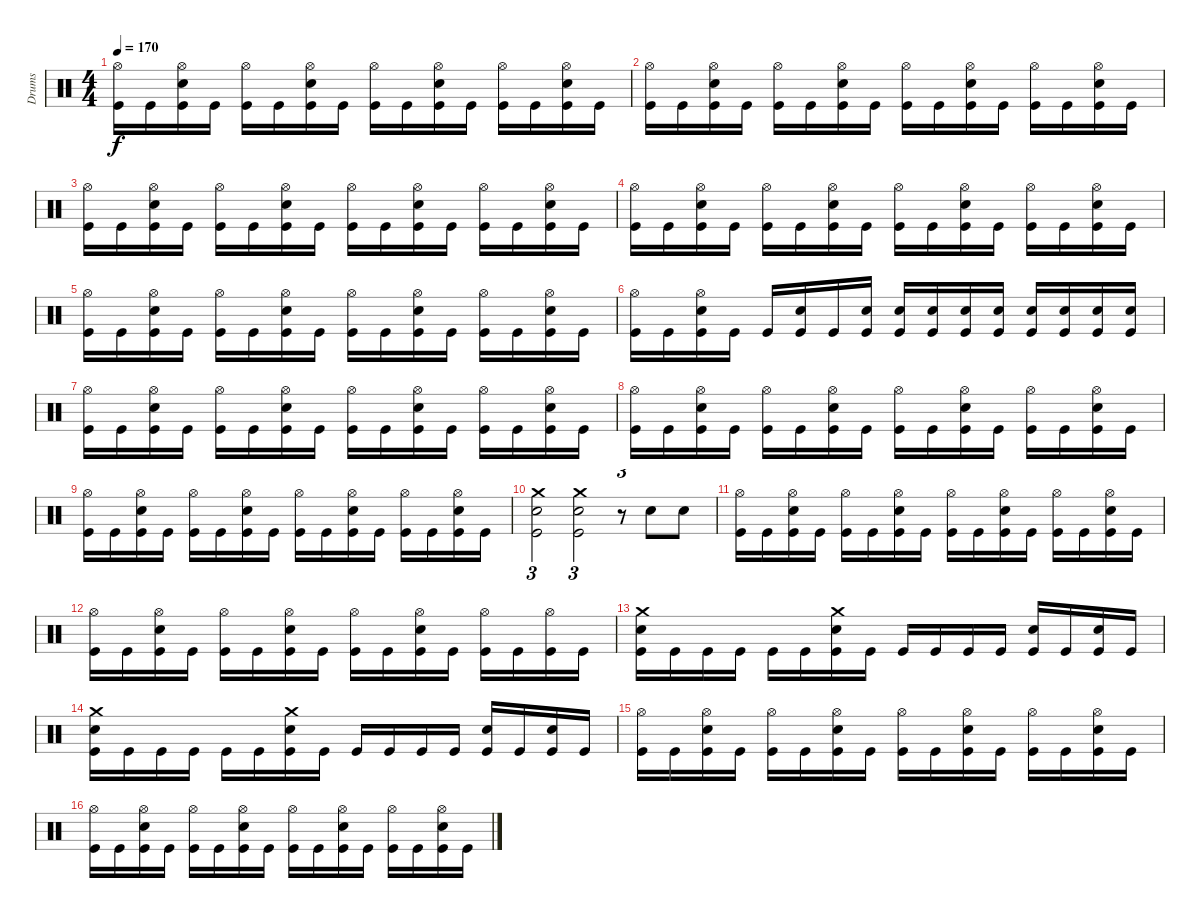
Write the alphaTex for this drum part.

\track ("Drums" "Drums") {instrument percussion}
\staff {score}
\articulation defaults
\ts (4 4)
\tempo 170
\clef neutral
\ks c
("Hi-Hat (open)" "Kick (hit)").16{dy f} "Kick (hit)".16 ("Hi-Hat (open)" "Snare (hit) 2" "Kick (hit)").16 "Kick (hit)".16 ("Hi-Hat (open)" "Kick (hit)").16 "Kick (hit)".16 ("Hi-Hat (open)" "Snare (hit) 2" "Kick (hit)").16 "Kick (hit)".16 ("Hi-Hat (open)" "Kick (hit)").16 "Kick (hit)".16 ("Hi-Hat (open)" "Snare (hit) 2" "Kick (hit)").16 "Kick (hit)".16 ("Hi-Hat (open)" "Kick (hit)").16 "Kick (hit)".16 ("Hi-Hat (open)" "Snare (hit) 2" "Kick (hit)").16 "Kick (hit)".16 |
("Hi-Hat (open)" "Kick (hit)").16 "Kick (hit)".16 ("Hi-Hat (open)" "Snare (hit) 2" "Kick (hit)").16 "Kick (hit)".16 ("Hi-Hat (open)" "Kick (hit)").16 "Kick (hit)".16 ("Hi-Hat (open)" "Snare (hit) 2" "Kick (hit)").16 "Kick (hit)".16 ("Hi-Hat (open)" "Kick (hit)").16 "Kick (hit)".16 ("Hi-Hat (open)" "Snare (hit) 2" "Kick (hit)").16 "Kick (hit)".16 ("Hi-Hat (open)" "Kick (hit)").16 "Kick (hit)".16 ("Hi-Hat (open)" "Snare (hit) 2" "Kick (hit)").16 "Kick (hit)".16 |
("Hi-Hat (open)" "Kick (hit)").16 "Kick (hit)".16 ("Hi-Hat (open)" "Snare (hit) 2" "Kick (hit)").16 "Kick (hit)".16 ("Hi-Hat (open)" "Kick (hit)").16 "Kick (hit)".16 ("Hi-Hat (open)" "Snare (hit) 2" "Kick (hit)").16 "Kick (hit)".16 ("Hi-Hat (open)" "Kick (hit)").16 "Kick (hit)".16 ("Hi-Hat (open)" "Snare (hit) 2" "Kick (hit)").16 "Kick (hit)".16 ("Hi-Hat (open)" "Kick (hit)").16 "Kick (hit)".16 ("Hi-Hat (open)" "Snare (hit) 2" "Kick (hit)").16 "Kick (hit)".16 |
("Hi-Hat (open)" "Kick (hit)").16 "Kick (hit)".16 ("Hi-Hat (open)" "Snare (hit) 2" "Kick (hit)").16 "Kick (hit)".16 ("Hi-Hat (open)" "Kick (hit)").16 "Kick (hit)".16 ("Hi-Hat (open)" "Snare (hit) 2" "Kick (hit)").16 "Kick (hit)".16 ("Hi-Hat (open)" "Kick (hit)").16 "Kick (hit)".16 ("Hi-Hat (open)" "Snare (hit) 2" "Kick (hit)").16 "Kick (hit)".16 ("Hi-Hat (open)" "Kick (hit)").16 "Kick (hit)".16 ("Hi-Hat (open)" "Snare (hit) 2" "Kick (hit)").16 "Kick (hit)".16 |
("Hi-Hat (open)" "Kick (hit)").16 "Kick (hit)".16 ("Hi-Hat (open)" "Snare (hit) 2" "Kick (hit)").16 "Kick (hit)".16 ("Hi-Hat (open)" "Kick (hit)").16 "Kick (hit)".16 ("Hi-Hat (open)" "Snare (hit) 2" "Kick (hit)").16 "Kick (hit)".16 ("Hi-Hat (open)" "Kick (hit)").16 "Kick (hit)".16 ("Hi-Hat (open)" "Snare (hit) 2" "Kick (hit)").16 "Kick (hit)".16 ("Hi-Hat (open)" "Kick (hit)").16 "Kick (hit)".16 ("Hi-Hat (open)" "Snare (hit) 2" "Kick (hit)").16 "Kick (hit)".16 |
("Hi-Hat (open)" "Kick (hit)").16 "Kick (hit)".16 ("Hi-Hat (open)" "Snare (hit) 2" "Kick (hit)").16 "Kick (hit)".16 "Kick (hit)".16 ("Snare (hit) 2" "Kick (hit)").16 "Kick (hit)".16 ("Snare (hit) 2" "Kick (hit)").16 ("Snare (hit) 2" "Kick (hit)").16 ("Snare (hit) 2" "Kick (hit)").16 ("Snare (hit) 2" "Kick (hit)").16 ("Snare (hit) 2" "Kick (hit)").16 ("Snare (hit) 2" "Kick (hit)").16 ("Snare (hit) 2" "Kick (hit)").16 ("Snare (hit) 2" "Kick (hit)").16 ("Snare (hit) 2" "Kick (hit)").16 |
("Hi-Hat (open)" "Kick (hit)").16 "Kick (hit)".16 ("Hi-Hat (open)" "Snare (hit) 2" "Kick (hit)").16 "Kick (hit)".16 ("Hi-Hat (open)" "Kick (hit)").16 "Kick (hit)".16 ("Hi-Hat (open)" "Snare (hit) 2" "Kick (hit)").16 "Kick (hit)".16 ("Hi-Hat (open)" "Kick (hit)").16 "Kick (hit)".16 ("Hi-Hat (open)" "Snare (hit) 2" "Kick (hit)").16 "Kick (hit)".16 ("Hi-Hat (open)" "Kick (hit)").16 "Kick (hit)".16 ("Hi-Hat (open)" "Snare (hit) 2" "Kick (hit)").16 "Kick (hit)".16 |
("Hi-Hat (open)" "Kick (hit)").16 "Kick (hit)".16 ("Hi-Hat (open)" "Snare (hit) 2" "Kick (hit)").16 "Kick (hit)".16 ("Hi-Hat (open)" "Kick (hit)").16 "Kick (hit)".16 ("Hi-Hat (open)" "Snare (hit) 2" "Kick (hit)").16 "Kick (hit)".16 ("Hi-Hat (open)" "Kick (hit)").16 "Kick (hit)".16 ("Hi-Hat (open)" "Snare (hit) 2" "Kick (hit)").16 "Kick (hit)".16 ("Hi-Hat (open)" "Kick (hit)").16 "Kick (hit)".16 ("Hi-Hat (open)" "Snare (hit) 2" "Kick (hit)").16 "Kick (hit)".16 |
("Hi-Hat (open)" "Kick (hit)").16 "Kick (hit)".16 ("Hi-Hat (open)" "Snare (hit) 2" "Kick (hit)").16 "Kick (hit)".16 ("Hi-Hat (open)" "Kick (hit)").16 "Kick (hit)".16 ("Hi-Hat (open)" "Snare (hit) 2" "Kick (hit)").16 "Kick (hit)".16 ("Hi-Hat (open)" "Kick (hit)").16 "Kick (hit)".16 ("Hi-Hat (open)" "Snare (hit) 2" "Kick (hit)").16 "Kick (hit)".16 ("Hi-Hat (open)" "Kick (hit)").16 "Kick (hit)".16 ("Hi-Hat (open)" "Snare (hit) 2" "Kick (hit)").16 "Kick (hit)".16 |
("Crash medium (hit)" "Snare (hit) 2" "Kick (hit)").2{tu (3 2)} ("Crash medium (hit)" "Snare (hit) 2" "Kick (hit)").2{tu (3 2)} r.8{tu (3 2)} "Snare (hit) 2".8 "Snare (hit) 2".8 |
("Hi-Hat (open)" "Kick (hit)").16 "Kick (hit)".16 ("Hi-Hat (open)" "Snare (hit) 2" "Kick (hit)").16 "Kick (hit)".16 ("Hi-Hat (open)" "Kick (hit)").16 "Kick (hit)".16 ("Hi-Hat (open)" "Snare (hit) 2" "Kick (hit)").16 "Kick (hit)".16 ("Hi-Hat (open)" "Kick (hit)").16 "Kick (hit)".16 ("Hi-Hat (open)" "Snare (hit) 2" "Kick (hit)").16 "Kick (hit)".16 ("Hi-Hat (open)" "Kick (hit)").16 "Kick (hit)".16 ("Hi-Hat (open)" "Snare (hit) 2" "Kick (hit)").16 "Kick (hit)".16 |
("Hi-Hat (open)" "Kick (hit)").16 "Kick (hit)".16 ("Hi-Hat (open)" "Snare (hit) 2" "Kick (hit)").16 "Kick (hit)".16 ("Hi-Hat (open)" "Kick (hit)").16 "Kick (hit)".16 ("Hi-Hat (open)" "Snare (hit) 2" "Kick (hit)").16 "Kick (hit)".16 ("Hi-Hat (open)" "Kick (hit)").16 "Kick (hit)".16 ("Hi-Hat (open)" "Snare (hit) 2" "Kick (hit)").16 "Kick (hit)".16 ("Hi-Hat (open)" "Kick (hit)").16 "Kick (hit)".16 ("Hi-Hat (open)" "Kick (hit)").16 "Kick (hit)".16 |
("Crash medium (hit)" "Snare (hit) 2" "Kick (hit)").16 "Kick (hit)".16 "Kick (hit)".16 "Kick (hit)".16 "Kick (hit)".16 "Kick (hit)".16 ("Crash medium (hit)" "Snare (hit) 2" "Kick (hit)").16 "Kick (hit)".16 "Kick (hit)".16 "Kick (hit)".16 "Kick (hit)".16 "Kick (hit)".16 ("Snare (hit) 2" "Kick (hit)").16 "Kick (hit)".16 ("Snare (hit) 2" "Kick (hit)").16 "Kick (hit)".16 |
("Crash medium (hit)" "Snare (hit) 2" "Kick (hit)").16 "Kick (hit)".16 "Kick (hit)".16 "Kick (hit)".16 "Kick (hit)".16 "Kick (hit)".16 ("Crash medium (hit)" "Snare (hit) 2" "Kick (hit)").16 "Kick (hit)".16 "Kick (hit)".16 "Kick (hit)".16 "Kick (hit)".16 "Kick (hit)".16 ("Snare (hit) 2" "Kick (hit)").16 "Kick (hit)".16 ("Snare (hit) 2" "Kick (hit)").16 "Kick (hit)".16 |
("Hi-Hat (open)" "Kick (hit)").16 "Kick (hit)".16 ("Hi-Hat (open)" "Snare (hit) 2" "Kick (hit)").16 "Kick (hit)".16 ("Hi-Hat (open)" "Kick (hit)").16 "Kick (hit)".16 ("Hi-Hat (open)" "Snare (hit) 2" "Kick (hit)").16 "Kick (hit)".16 ("Hi-Hat (open)" "Kick (hit)").16 "Kick (hit)".16 ("Hi-Hat (open)" "Snare (hit) 2" "Kick (hit)").16 "Kick (hit)".16 ("Hi-Hat (open)" "Kick (hit)").16 "Kick (hit)".16 ("Hi-Hat (open)" "Snare (hit) 2" "Kick (hit)").16 "Kick (hit)".16 |
("Hi-Hat (open)" "Kick (hit)").16 "Kick (hit)".16 ("Hi-Hat (open)" "Snare (hit) 2" "Kick (hit)").16 "Kick (hit)".16 ("Hi-Hat (open)" "Kick (hit)").16 "Kick (hit)".16 ("Hi-Hat (open)" "Snare (hit) 2" "Kick (hit)").16 "Kick (hit)".16 ("Hi-Hat (open)" "Kick (hit)").16 "Kick (hit)".16 ("Hi-Hat (open)" "Snare (hit) 2" "Kick (hit)").16 "Kick (hit)".16 ("Hi-Hat (open)" "Kick (hit)").16 "Kick (hit)".16 ("Hi-Hat (open)" "Snare (hit) 2" "Kick (hit)").16 "Kick (hit)".16
